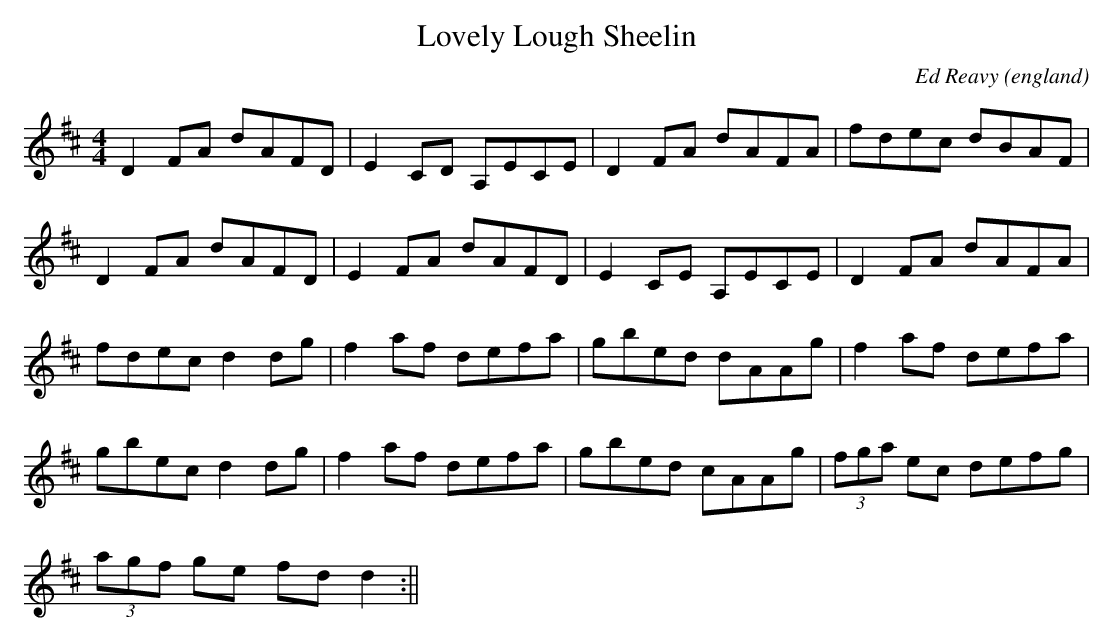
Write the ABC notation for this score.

X:1
T:Lovely Lough Sheelin
O:england
C:Ed Reavy
M:4/4
L:1/8
K:D
D2 FA dAFD|E2 CD A,ECE|D2 FA dAFA|fdec dBAF|
D2 FA dAFD|E2 FA dAFD|E2 CE A,ECE|D2 FA dAFA|
fdec d2 dg|f2 af defa|gbed dAAg|f2 af defa|
gbec d2 dg|f2 af defa|gbed cAAg|(3fga ec defg|
(3agf ge fd d2:||
